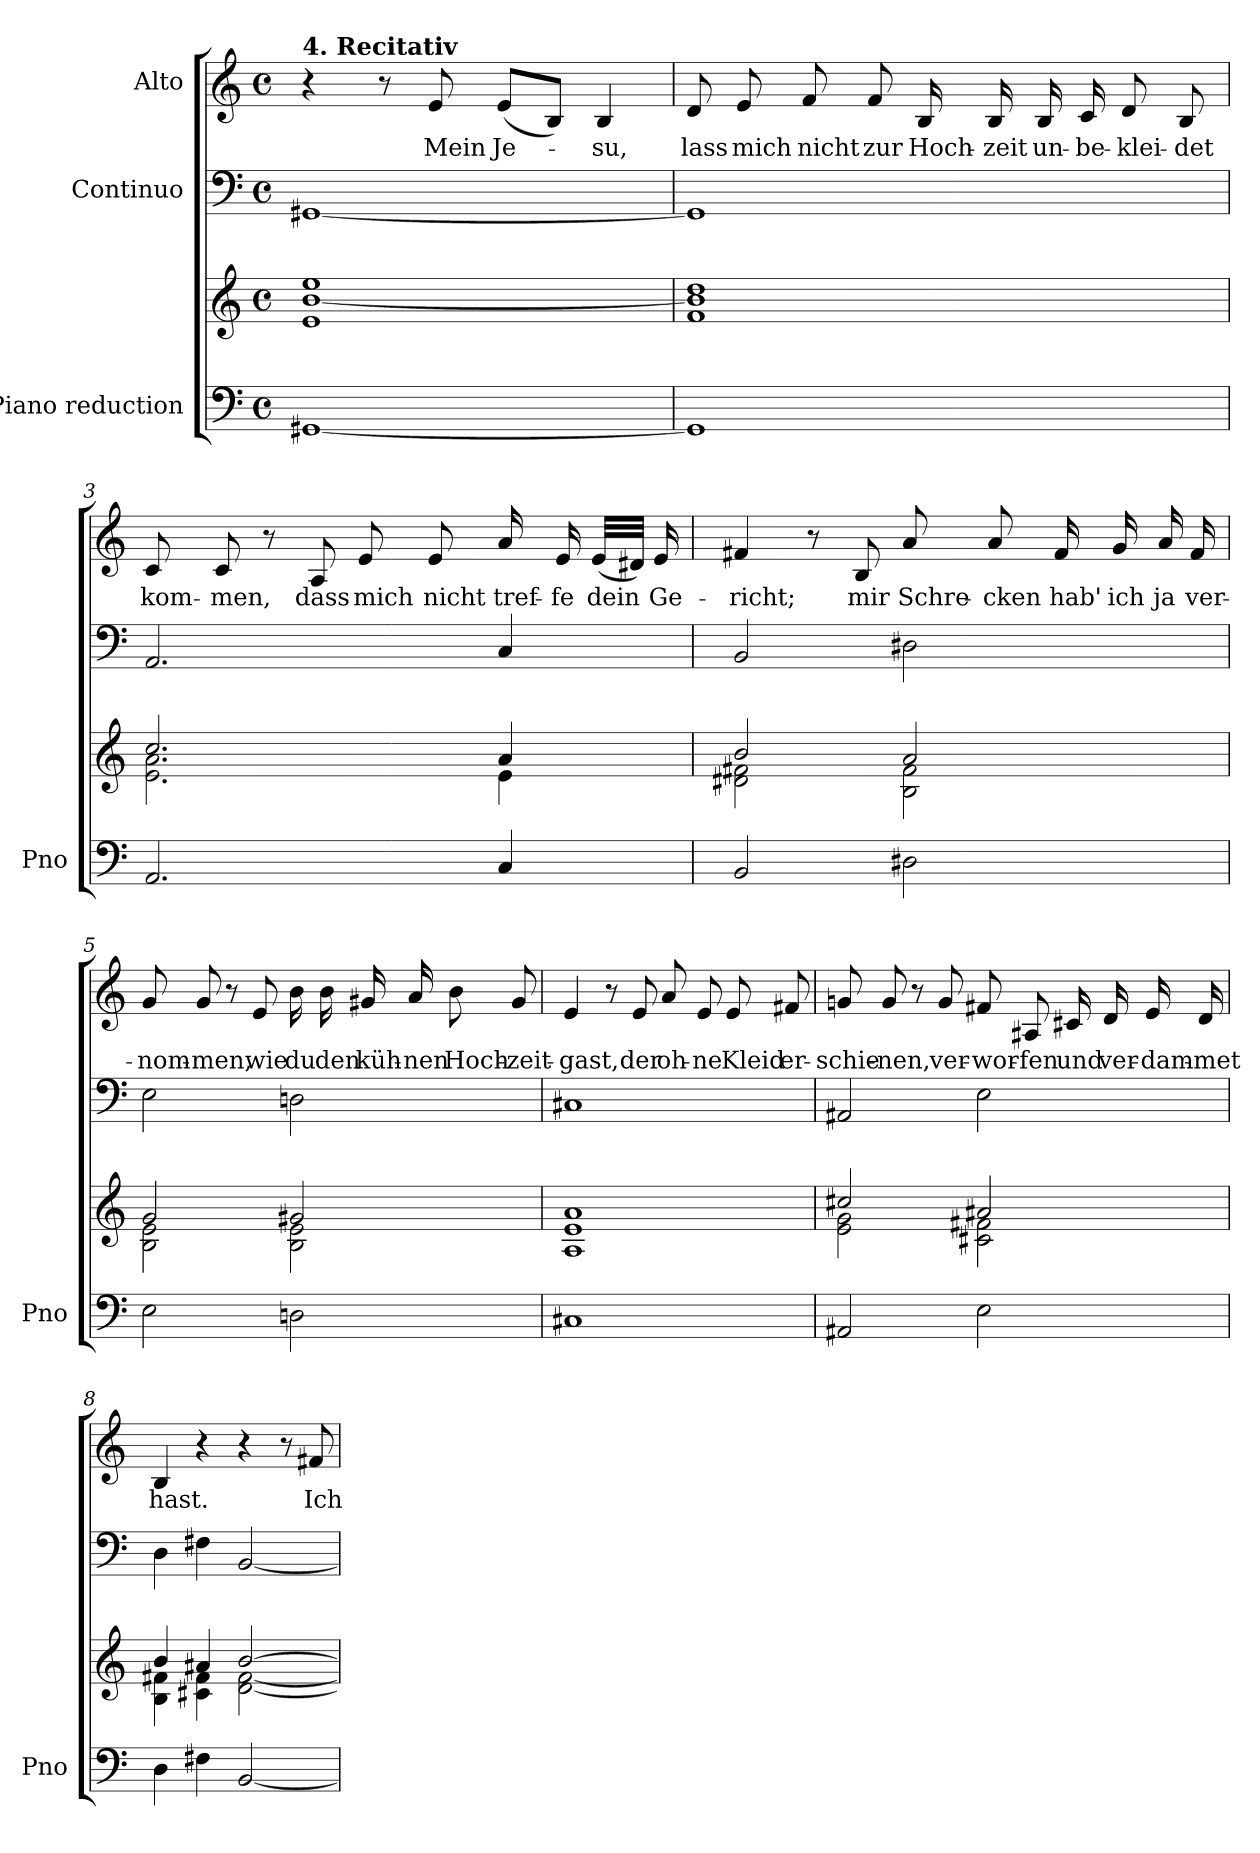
**kern	**kern	**kern	**kern	**text
*part3	*part3	*part2	*part1	*part1
*staff4	*staff3	*staff2	*staff1	*staff1
*I"Piano reduction	*	*I"Continuo	*I"Alto	*
*I'Pno	*	*	*	*
*stria5	*stria5	*	*	*
*clefF4	*clefG2	*clefF4	*clefG2	*
*k[]	*k[]	*k[]	*k[]	*
*M4/4	*M4/4	*M4/4	*M4/4	*
*met(c)	*met(c)	*met(c)	*met(c)	*
=1	=1	=1	=1	=1
!	!	!	!LO:TX:a:B:t=4. Recitativ	!
[1GG#X	1e [1b 1ee	[1GG#X	4r	.
.	.	.	8r	.
!	!	!	!	!LO:LY:b
.	.	.	8e/	Mein
!	!	!	!	!LO:LY:b
.	.	.	(8e/L	Je-
.	.	.	8B/J)	.
!	!	!	!	!LO:LY:b
.	.	.	4B/	-su,
=2	=2	=2	=2	=2
!	!	!	!	!LO:LY:b
1GG#]	1f 1b] 1dd	1GG#]	8d/	lass
!	!	!	!	!LO:LY:b
.	.	.	8e/	mich
!	!	!	!	!LO:LY:b
.	.	.	8f/	nicht
!	!	!	!	!LO:LY:b
.	.	.	8f/	zur
!	!	!	!	!LO:LY:b
.	.	.	16B/	Hoch-
!	!	!	!	!LO:LY:b
.	.	.	16B/	-zeit
!	!	!	!	!LO:LY:b
.	.	.	16B/	un-
!	!	!	!	!LO:LY:b
.	.	.	16c/	-be-
!	!	!	!	!LO:LY:b
.	.	.	8d/	-klei-
!	!	!	!	!LO:LY:b
.	.	.	8B/	-det
=3	=3	=3	=3	=3
*	*^	*	*	*
!	!	!	!	!	!LO:LY:b
2.AA/	2.cc/	2.e\ 2.a\	2.AA/	8c/	kom-
!	!	!	!	!	!LO:LY:b
.	.	.	.	8c/	-men,
.	.	.	.	8r	.
!	!	!	!	!	!LO:LY:b
.	.	.	.	8A/	dass
!	!	!	!	!	!LO:LY:b
.	.	.	.	8e/	mich
!	!	!	!	!	!LO:LY:b
.	.	.	.	8e/	nicht
!	!	!	!	!	!LO:LY:b
4C/	4a/	4e\	4C/	16a/	tref-
!	!	!	!	!	!LO:LY:b
.	.	.	.	16e/	-fe
!	!	!	!	!	!LO:LY:b
.	.	.	.	(32e/LLL	dein
.	.	.	.	32d#X/JJJ)	.
!	!	!	!	!	!LO:LY:b
.	.	.	.	16e/	Ge-
!!LO:LB:g=z
=4	=4	=4	=4	=4	=4
!	!	!	!	!	!LO:LY:b
2BB/	2b/	2d#X\ 2f#X\	2BB/	4f#X/	-richt;
.	.	.	.	8r	.
!	!	!	!	!	!LO:LY:b
.	.	.	.	8B/	mir
!	!	!	!	!	!LO:LY:b
2D#X\	2a/	2B\ 2f#\	2D#X\	8a/	Schre-
!	!	!	!	!	!LO:LY:b
.	.	.	.	8a/	-cken
!	!	!	!	!	!LO:LY:b
.	.	.	.	16f#/	hab'
!	!	!	!	!	!LO:LY:b
.	.	.	.	16g/	ich
!	!	!	!	!	!LO:LY:b
.	.	.	.	16a/	ja
!	!	!	!	!	!LO:LY:b
.	.	.	.	16f#/	ver-
=5	=5	=5	=5	=5	=5
!	!	!	!	!	!LO:LY:b
2E\	2g/	2B\ 2e\	2E\	8g/	-nom-
!	!	!	!	!	!LO:LY:b
.	.	.	.	8g/	-men,
.	.	.	.	8r	.
!	!	!	!	!	!LO:LY:b
.	.	.	.	8e/	wie
!	!	!	!	!	!LO:LY:b
2Dn\	2g#X/	2B\ 2e\	2Dn\	16b\	du
!	!	!	!	!	!LO:LY:b
.	.	.	.	16b\	den
!	!	!	!	!	!LO:LY:b
.	.	.	.	16g#X/	küh-
!	!	!	!	!	!LO:LY:b
.	.	.	.	16a/	-nen
!	!	!	!	!	!LO:LY:b
.	.	.	.	8b\	Hoch-
!	!	!	!	!	!LO:LY:b
.	.	.	.	8g#/	-zeit-
*	*v	*v	*	*	*
=6	=6	=6	=6	=6
!	!	!	!	!LO:LY:b
1C#X	1A 1e 1a	1C#X	4e/	-gast,
.	.	.	8r	.
!	!	!	!	!LO:LY:b
.	.	.	8e/	der
!	!	!	!	!LO:LY:b
.	.	.	8a/	oh-
!	!	!	!	!LO:LY:b
.	.	.	8e/	-ne
!	!	!	!	!LO:LY:b
.	.	.	8e/	Kleid
!	!	!	!	!LO:LY:b
.	.	.	8f#X/	er-
=7	=7	=7	=7	=7
*	*^	*	*	*
!	!	!	!	!	!LO:LY:b
2AA#X/	2cc#X/	2e\ 2g\	2AA#X/	8gn/	-schie-
!	!	!	!	!	!LO:LY:b
.	.	.	.	8g/	-nen,
.	.	.	.	8r	.
!	!	!	!	!	!LO:LY:b
.	.	.	.	8g/	ver-
!	!	!	!	!	!LO:LY:b
2E\	2a#X/	2c#X\ 2f#X\	2E\	8f#X/	-wor-
!	!	!	!	!	!LO:LY:b
.	.	.	.	8A#X/	-fen
!	!	!	!	!	!LO:LY:b
.	.	.	.	16c#X/	und
!	!	!	!	!	!LO:LY:b
.	.	.	.	16d/	ver-
!	!	!	!	!	!LO:LY:b
.	.	.	.	16e/	-dam-
!	!	!	!	!	!LO:LY:b
.	.	.	.	16d/	-met
!!LO:LB:g=z
=8	=8	=8	=8	=8	=8
!	!	!	!	!	!LO:LY:b
4D\	4b/	4B\ 4f#X\	4D\	4B/	hast.
4F#X\	4a#X/	4c#X\ 4f#\	4F#X\	4r	.
[2BB/	[2b/	[2d\ [2f#\	[2BB/	4r	.
.	.	.	.	8r	.
!	!	!	!	!	!LO:LY:b
.	.	.	.	8f#X/	Ich
*	*v	*v	*	*	*
=	=	=	=	=
*-	*-	*-	*-	*-
